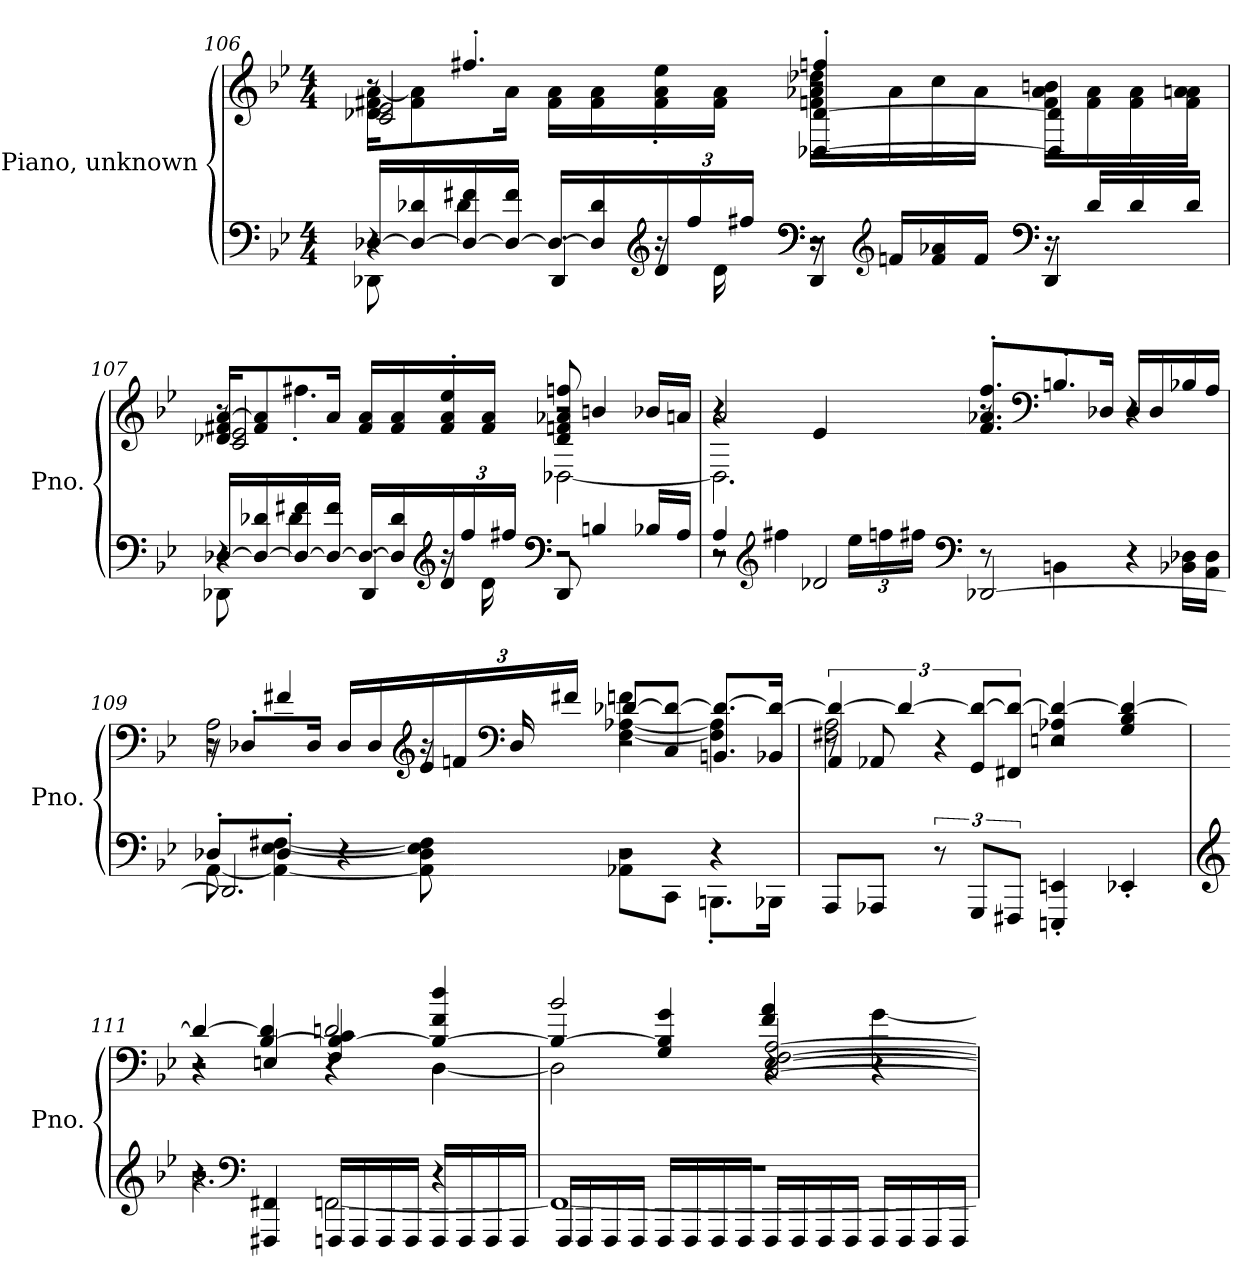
**kern	**kern
*part1	*part1
*staff2	*staff1
*I"Piano, unknown	*
*I'Pno.	*
!!LO:LB:g=z
*clefF4	*clefG2
*k[b-e-]	*k[b-e-]
*M4/4	*M4/4
=106	=106
*^	*^
*	*^	*	*^
[16D-X/LL	8DD-X\	4r	8r	16d-X\ 16f#X\ [16a\KL	2c/ 2e-/
16D-/_ 16d-X/	.	.	.	8f#\ 8a\]	.
16D-/_ 16f#X/	4d-\	.	4.ff#X'/	.	.
16D-/_ 16f#/JJ	.	.	.	16a\Jk	.
16D-/LL_	.	4DD-'/	.	16f#\ 16a\LL	.
16D-/] 16d-/	.	.	.	16f#\ 16a\	.
*clefG2	*	*	*	*	*
*Xbrackettup	*	*	*	*	*
24d-/	16r	.	.	16f#\' 16a\' 16ee-\'	.
24ff/	.	.	.	.	.
.	16d-\	.	.	16f#\ 16a\JJ	.
24ff#X/JJ	.	.	.	.	.
*clefF4	*	*	*	*	*
16r	2r	4DD-'/	2r	16fn\ 16a-X\ 16dd-X\LL	[4D-X/' [4d-/' 4ffn/'
*clefG2	*	*	*	*	*
16fn/LL	.	.	.	16a-\	.
16f/ 16a-X/	.	.	.	16cc\	.
16f/JJ	.	.	.	16a-\JJ	.
*clefF4	*	*	*	*	*
16r	.	4DD-'/	.	16f\ 16a-\ 16bn\LL	4D-/] 4d-/]
16d-/LL	.	.	.	16f\ 16a-\	.
16d-/	.	.	.	16f\ 16a-\	.
16d-/JJ	.	.	.	16f\ 16a-\ 16an\JJ	.
!!LO:PB:g=z	!!	!!
=107	=107	=107	=107	=107	=107
[16D-X/LL	8DD-X\	4r	16d-X/ 16f#X/ [16a/KL	8r	2c/ 2e-/
16D-/_ 16d-X/	.	.	8f#/ 8a/]	.	.
16D-/_ 16f#X/	4d-\	.	.	4.ff#X'\	.
16D-/_ 16f#/JJ	.	.	16a/Jk	.	.
16D-/LL_	.	4DD-'/	16f#/ 16a/LL	.	.
16D-/] 16d-/	.	.	16f#/ 16a/	.	.
*clefG2	*	*	*	*	*
24d-/	16r	.	16f#/' 16a/' 16ee-/'	.	.
24ff/	.	.	.	.	.
.	16d-\	.	16f#/ 16a/JJ	.	.
24ff#X/JJ	.	.	.	.	.
*clefF4	*	*	*	*	*
8DD-/	2r	2r	8d-/ 8fn/ 8a-X/ 8ffn/	[2D-X\	2r
4Bn/	.	.	4bn/	.	.
16B-X/LL	.	.	16b-X/LL	.	.
16A/JJ	.	.	16an/JJ	.	.
!!LO:LB:g=z	!!	!!
=108	=108	=108	=108	=108	=108
4A/	8r	2r	4r	2.D-\]	2a/
*clefG2	*	*	*	*	*
.	4ff#X\	.	.	.	.
2d-X/	.	.	4e-/	.	.
.	24ee-\LL	.	.	.	.
.	24ffn\	.	.	.	.
.	24ff#X\JJ	.	.	.	.
*clefF4	*	*	*	*	*
.	8r	[2DD-X/	8.f/' 8.a-X/' 8.ff/'L	.	8r
*	*	*	*clefF4	*	*
.	4BBn\	.	.	.	4.Bn'/
.	.	.	16D-X/Jk	.	.
4r	.	.	16D-/LL	4r	.
.	.	.	16D-/	.	.
.	16BB-X\ 16D-X\LL	.	16B-X/	.	.
.	16AA\ 16D-\JJ	.	16A/JJ	.	.
!!LO:LB:g=z	!!	!!
=109	=109	=109	=109	=109	=109
8D-X'/L	[8AA\	2.DD-/]	8r	2A\	16r
.	.	.	.	.	8D-X'/L
8D-'/J	4AA\_ [4E-\ [4F#X\	.	4f#X/	.	.
.	.	.	.	.	16D-/Jk
4r	.	.	.	.	16D-/LL
.	.	.	.	.	16D-/
*	*	*	*clefG2	*	*
*	*	*	*	*	*Xbrackettup
.	8AA\] 8D-\ 8E-\] 8F#\]	.	16r	.	24e-/
.	.	.	.	.	24fn/
*	*	*	*clefF4	*	*
.	.	.	16D-/	.	.
.	.	.	.	.	24f#X/JJ
2r	8AA-X\ 8D-\L	.	2r	[4F\ [4A-X\ 4fn\	[8d-X/L
.	8CC\J	.	.	.	8C/ 8d-/_J
.	8.BBBn'\L	4r	.	4F\] 4A-\]	8.BBn/ 8.d-/_L
.	16BBB-X\Jk	.	.	.	16BB-X/ 16d-/_Jk
*v	*v	*v	*	*	*
=110	=110	=110	=110
*	*	*	*brackettup
8AAA/L	8r	2F#X\ 2A\	6AA/ 6d-/_
8AAA-X/J	8AA-X/	.	.
.	.	.	6d-/_
*brackettup	*	*	*
12r	4r	.	.
12GGG/L	.	.	12GG/ 12d-/_L
12FFF#X/J	.	.	12FF#X/ 12d-/_J
4EEEn/' 4EEn/'	2r	2r	4En/ 4A-X/ 4d-/_
4EE-X'/	.	.	4G/ 4B-/ 4d-/_
!!LO:LB:g=z	!!	!!
=111	=111	=111	=111
*clefG2	*	*	*
*^	*	*	*
*	*^	*	*	*
*	*	*^	*	*	*
1r	2r	4r	2.b-\	4r	2r	4d-/_
*clefF4	*	*	*	*	*	*
.	.	4FFF#X/ 4FF#X/	.	4En/	.	[4B-/ 4d-/]
.	[2FFn\	16FFFn/LL	.	2dn/	4r	4F/ 4B-/_ 4c/
.	.	16FFF/	.	.	.	.
.	.	16FFF/	.	.	.	.
.	.	16FFF/JJ	.	.	.	.
.	.	16FFF/LL	4r	.	[4D\	4B-/_ 4f/ 4dd/
.	.	16FFF/	.	.	.	.
.	.	16FFF/	.	.	.	.
.	.	16FFF/JJ	.	.	.	.
*	*	*v	*v	*	*	*
=112	=112	=112	=112	=112	=112
1r	1FF_	16FFF/LL	2b-/	2D\]	4B-/_
.	.	16FFF/	.	.	.
.	.	16FFF/	.	.	.
.	.	16FFF/JJ	.	.	.
.	.	16FFF/LL	.	.	4G/ 4B-/] 4g/
.	.	16FFF/	.	.	.
.	.	16FFF/	.	.	.
.	.	16FFF/JJ	.	.	.
.	.	16FFF/LL	[2C/ [2E-/ [2F/ [2A/	4r	4f/ 4a/
.	.	16FFF/	.	.	.
.	.	16FFF/	.	.	.
.	.	16FFF/JJ	.	.	.
.	.	16FFF/LL	.	[4g\	4r
.	.	16FFF/	.	.	.
.	.	16FFF/	.	.	.
.	.	16FFF/JJ	.	.	.
*v	*v	*v	*	*	*
*	*v	*v	*v
=	=
*-	*-
